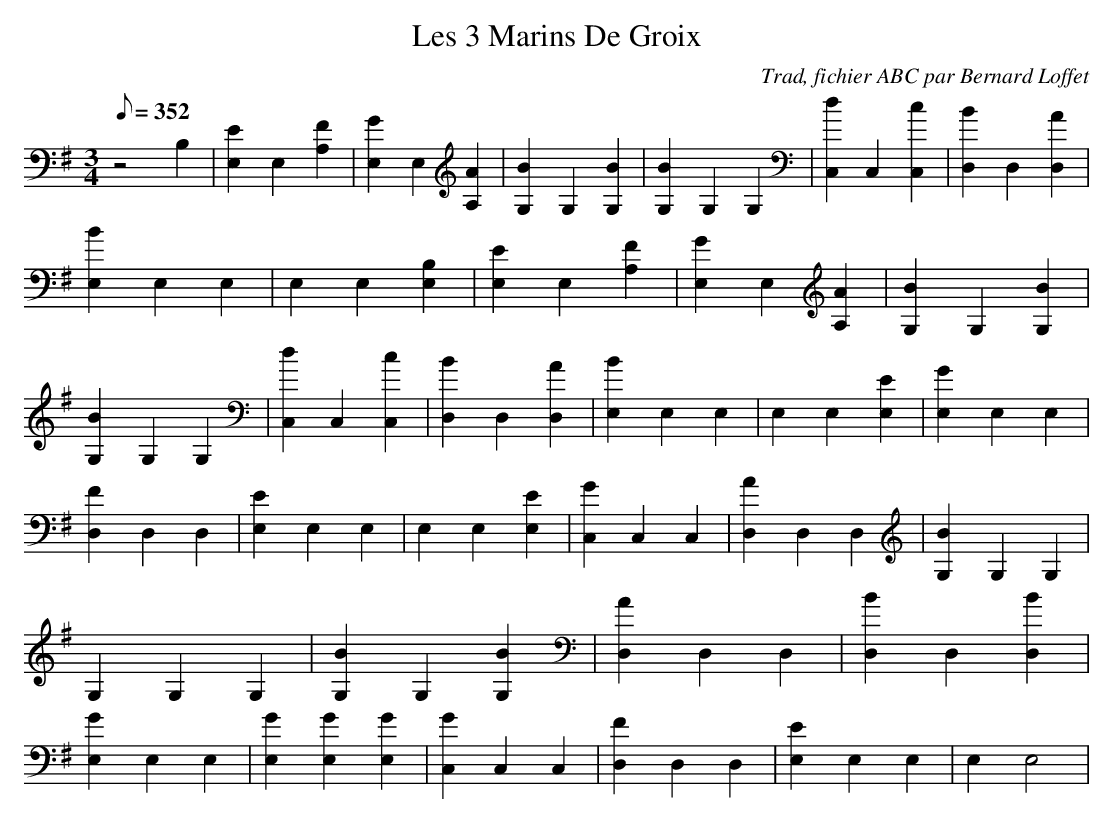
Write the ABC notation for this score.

X:1
T:Les 3 Marins De Groix
C:Trad, fichier ABC par Bernard Loffet
L:1/8
Q:352
M:3/4
K:G
z4B,2|[E2E,2]E,2[F2A,2]|[G2E,2]E,2[A2A,2]|[B2G,2]G,2[B2G,2]|[B2G,2]G,2G,2|[d2C,2]C,2[c2C,2]|[B2D,2]D,2[A2D,2]|[B2E,2]E,2E,2|E,2E,2[B,2E,2]|[E2E,2]E,2[F2A,2]| \
[G2E,2]E,2[A2A,2]|[B2G,2]G,2[B2G,2]|[B2G,2]G,2G,2|[d2C,2]C,2[c2C,2]|[B2D,2]D,2[A2D,2]|[B2E,2]E,2E,2|E,2E,2[E2E,2]|[G2E,2]E,2E,2|[F2D,2]D,2D,2|[E2E,2]E,2E,2| \
E,2E,2[E2E,2]|[G2C,2]C,2C,2|[A2D,2]D,2D,2|[B2G,2]G,2G,2|G,2G,2G,2|[B2G,2]G,2[B2G,2]|[A2D,2]D,2D,2|[B2D,2]D,2[B2D,2]|[G2E,2]E,2E,2|[G2E,2][G2E,2][G2E,2]| \
[G2C,2]C,2C,2|[F2D,2]D,2D,2|[E2E,2]E,2E,2|E,2E,4| \
